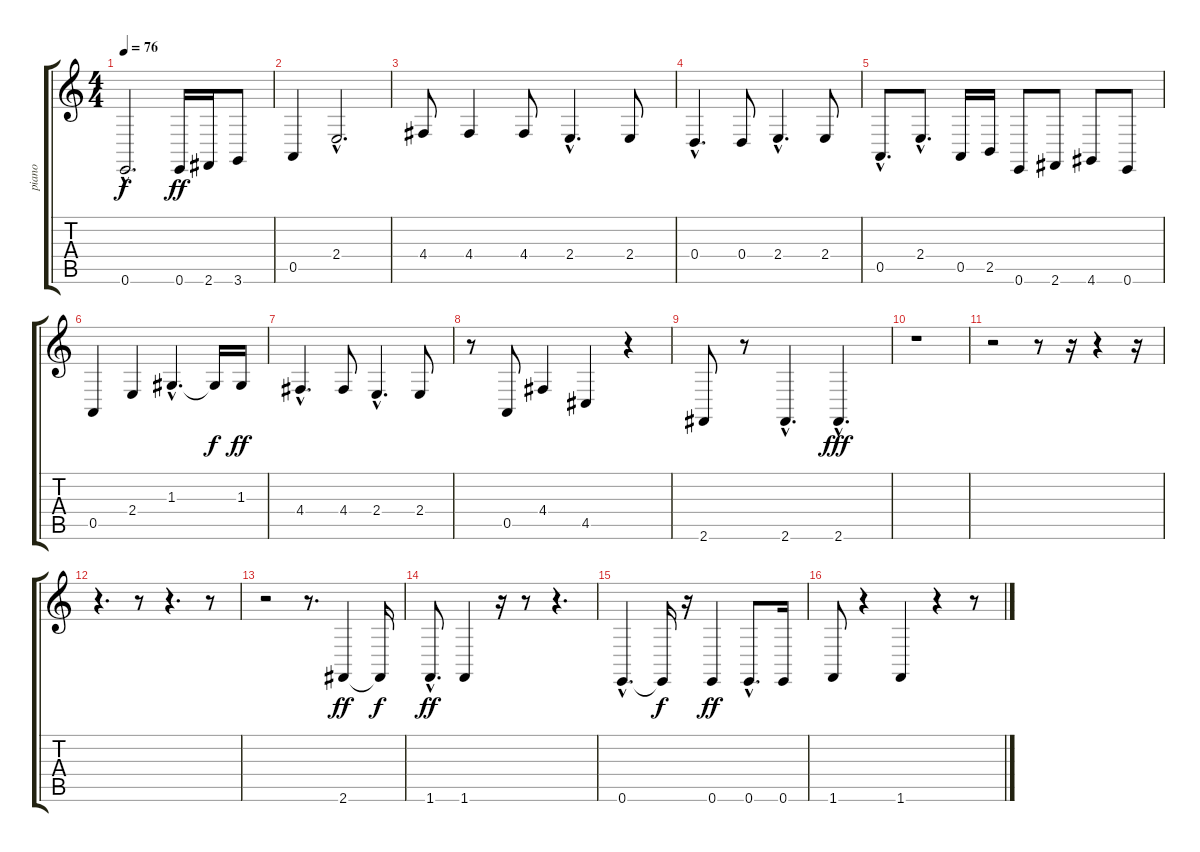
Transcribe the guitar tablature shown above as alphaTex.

\track ("piano" "piano") {instrument acousticgrandpiano}
\staff {score tabs}
\tuning (E4 B3 G3 D3 A2 E2) {hide}
\ts (4 4)
\tempo 76
\clef g2
\ks c
0.6{hac t}.2{d dy f} 0.6.16{dy ff} 2.6.16 3.6.8 |
0.5.4 2.4{hac}.2{d} |
4.4.8 4.4.4 4.4.8 2.4{hac}.4{d} 2.4.8 |
0.4{hac}.4{d} 0.4.8 2.4{hac}.4{d} 2.4.8 |
0.5{hac}.8{d} 2.4{hac}.8{d} 0.5.16 2.5.16 0.6.8 2.6.8 4.6.8 0.6.8 |
0.5.4 2.4.4 1.3{hac}.4{d} 1.3{t}.16{dy f} 1.3.16{dy ff} |
4.4{hac}.4{d} 4.4.8 2.4{hac}.4{d} 2.4.8 |
r.8 0.5.8 4.4.4 4.5.4 r.4 |
2.6.8 r.8 2.6{hac}.4{d} 2.6{hac}.4{d dy fff} |
r.1 |
r.2 r.8 r.16 r.4 r.16 |
r.4{d} r.8 r.4{d} r.8 |
r.2 r.8{d} 2.6.4{dy ff} 2.6{t}.16{dy f} |
1.6{hac}.8{d dy ff} 1.6.4 r.16 r.8 r.4{d} |
0.6{hac}.4{d} 0.6{t}.16{dy f} r.16 0.6.4{dy ff} 0.6{hac}.8{d} 0.6.16 |
1.6.8 r.4 1.6.4 r.4 r.8
